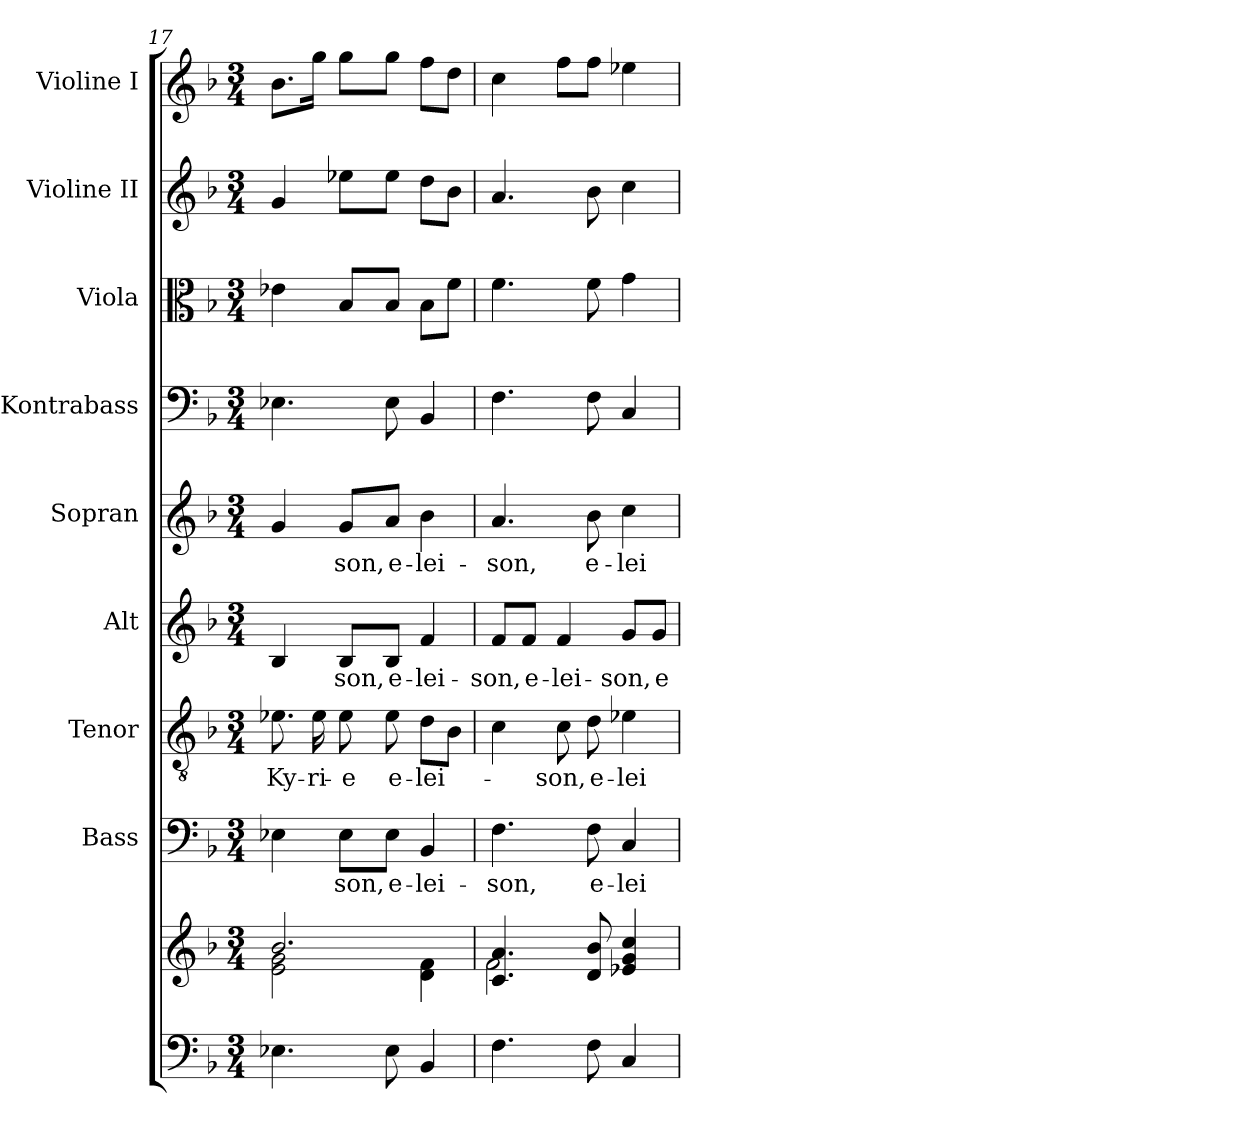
**kern	**kern	**kern	**text	**kern	**text	**kern	**text	**kern	**text	**kern	**kern	**kern	**kern
*part9	*part9	*part8	*part8	*part7	*part7	*part6	*part6	*part5	*part5	*part4	*part3	*part2	*part1
*staff10	*staff9	*staff8	*staff8	*staff7	*staff7	*staff6	*staff6	*staff5	*staff5	*staff4	*staff3	*staff2	*staff1
*	*	*I"Bass	*	*I"Tenor	*	*I"Alt	*	*I"Sopran	*	*I"Kontrabass	*I"Viola	*I"Violine II	*I"Violine I
*	*	*I'B.	*	*I'T.	*	*I'A.	*	*I'S.	*	*I'Kb.	*I'Vla.	*I'Vl. II	*I'Vl. I
*clefF4	*clefG2	*clefF4	*	*clefGv2	*	*clefG2	*	*clefG2	*	*clefF4	*clefC3	*clefG2	*clefG2
*	*	*	*	*	*	*	*	*	*	*ITrd7c12	*	*	*
*k[b-]	*k[b-]	*k[b-]	*	*k[b-]	*	*k[b-]	*	*k[b-]	*	*k[b-]	*k[b-]	*k[b-]	*k[b-]
*F:	*F:	*F:	*	*F:	*	*F:	*	*F:	*	*F:	*F:	*F:	*F:
*M3/4	*M3/4	*M3/4	*	*M3/4	*	*M3/4	*	*M3/4	*	*M3/4	*M3/4	*M3/4	*M3/4
=17	=17	=17	=17	=17	=17	=17	=17	=17	=17	=17	=17	=17	=17
*	*^	*	*	*	*	*	*	*	*	*	*	*	*
!	!	!	!	!	!	!LO:LY:b	!	!	!	!	!	!	!	!
4.E-X\	2.b-/	2e\ 2g\	4E-X\	.	8.e-X\	Ky-	4B-/	.	4g/	.	4.EE-X\	4e-X\	4g/	8.b-\L
!	!	!	!	!	!	!LO:LY:b	!	!	!	!	!	!	!	!
.	.	.	.	.	16e-\	-ri-	.	.	.	.	.	.	.	16gg\Jk
!	!	!	!	!LO:LY:b	!	!LO:LY:b	!	!LO:LY:b	!	!LO:LY:b	!	!	!	!
.	.	.	8E-\L	-son,	8e-\	-e	8B-/L	-son,	8g/L	-son,	.	8B-/L	8ee-X\L	8gg\L
!	!	!	!	!LO:LY:b	!	!LO:LY:b	!	!LO:LY:b	!	!LO:LY:b	!	!	!	!
8E-\	.	.	8E-\J	e-	8e-\	e-	8B-/J	e-	8a/J	e-	8EE-\	8B-/J	8ee-\J	8gg\J
!	!	!	!	!LO:LY:b	!	!LO:LY:b	!	!LO:LY:b	!	!LO:LY:b	!	!	!	!
4BB-/	.	4d\ 4f\	4BB-/	-lei-	8d\L	-lei-	4f/	-lei-	4b-\	-lei-	4BBB-/	8B-\L	8dd\L	8ff\L
.	.	.	.	.	8B-\J	.	.	.	.	.	.	8f\J	8b-\J	8dd\J
=18	=18	=18	=18	=18	=18	=18	=18	=18	=18	=18	=18	=18	=18	=18
!	!	!	!	!LO:LY:b	!	!	!	!LO:LY:b	!	!LO:LY:b	!	!	!	!
4.F\	4.c/ 4.a/	2f\	4.F\	-son,	4c\	.	8f/L	-son,	4.a/	-son,	4.FF\	4.f\	4.a/	4cc\
!	!	!	!	!	!	!	!	!LO:LY:b	!	!	!	!	!	!
.	.	.	.	.	.	.	8f/J	e-	.	.	.	.	.	.
!	!	!	!	!	!	!LO:LY:b	!	!LO:LY:b	!	!	!	!	!	!
.	.	.	.	.	8c\	-son,	4f/	-lei-	.	.	.	.	.	8ff\L
!	!	!	!	!LO:LY:b	!	!LO:LY:b	!	!	!	!LO:LY:b	!	!	!	!
8F\	8d/ 8b-/	.	8F\	e-	8d\	e-	.	.	8b-\	e-	8FF\	8f\	8b-\	8ff\J
!	!	!	!	!LO:LY:b	!	!LO:LY:b	!	!LO:LY:b	!	!LO:LY:b	!	!	!	!
4C/	4e-X/ 4g/ 4cc/	4ryy	4C/	-lei-	4e-X\	-lei-	8g/L	-son,	4cc\	-lei-	4CC/	4g\	4cc\	4ee-X\
!	!	!	!	!	!	!	!	!LO:LY:b	!	!	!	!	!	!
.	.	.	.	.	.	.	8g/J	e-	.	.	.	.	.	.
*	*v	*v	*	*	*	*	*	*	*	*	*	*	*	*
=	=	=	=	=	=	=	=	=	=	=	=	=	=
*-	*-	*-	*-	*-	*-	*-	*-	*-	*-	*-	*-	*-	*-
